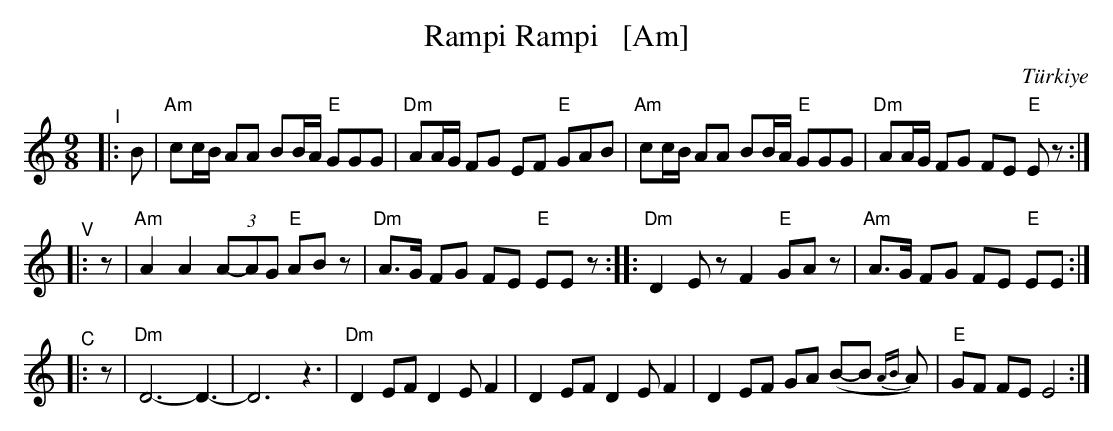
X:1
T: Rampi Rampi   [Am]
O: T\"urkiye
M: 9/8
L: 1/8
K: ^G	% A minor, ending on E hijaz
"^I"|: B |\
"Am"cc/B/ AA BB/A/ "E"GGG | "Dm"AA/G/ FG EF "E"GAB | "Am"cc/B/ AA BB/A/ "E"GGG | "Dm"AA/G/ FG FE "E"Ez :|
"^V"|:z |\
"Am"A2 A2 (3A-AG "E"ABz | "Dm"A3/G/ FG FE "E"EEz :: "Dm"D2 Ez F2 "E"GAz | "Am"A3/G/ FG FE "E"EE :|
"^C"|:z |\
"Dm"D6- D3- | D6 z3 | "Dm"D2 EF D2 EF2 | D2 EF D2 EF2 | D2 EF GA (B-B{AB} A) |"E"GF FE E4 :|
